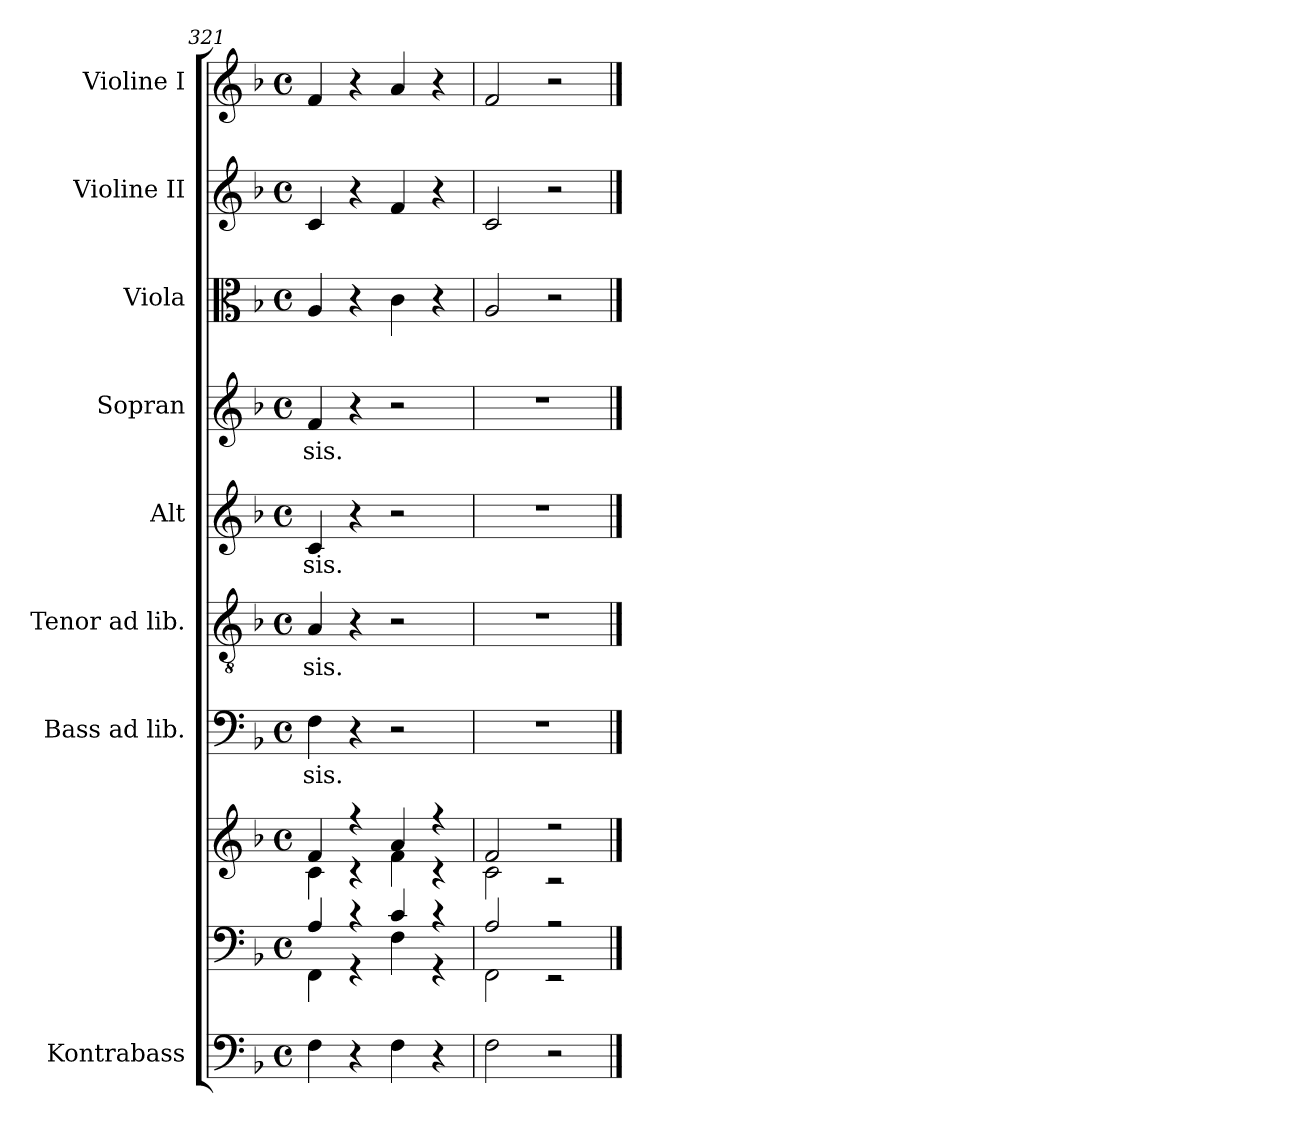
**kern	**kern	**kern	**kern	**text	**kern	**text	**kern	**text	**kern	**text	**kern	**kern	**kern
*part9	*part8	*part8	*part7	*part7	*part6	*part6	*part5	*part5	*part4	*part4	*part3	*part2	*part1
*staff10	*staff9	*staff8	*staff7	*staff7	*staff6	*staff6	*staff5	*staff5	*staff4	*staff4	*staff3	*staff2	*staff1
*I"Kontrabass	*	*	*I"Bass ad lib.	*	*I"Tenor ad lib.	*	*I"Alt	*	*I"Sopran	*	*I"Viola	*I"Violine II	*I"Violine I
*I'Kb.	*	*	*I'B.	*	*I'T.	*	*I'A.	*	*I'S.	*	*I'Vla.	*I'Vl. II	*I'Vl. I
*clefF4	*clefF4	*clefG2	*clefF4	*	*clefGv2	*	*clefG2	*	*clefG2	*	*clefC3	*clefG2	*clefG2
*ITrd7c12	*	*	*	*	*	*	*	*	*	*	*	*	*
*k[b-]	*k[b-]	*k[b-]	*k[b-]	*	*k[b-]	*	*k[b-]	*	*k[b-]	*	*k[b-]	*k[b-]	*k[b-]
*F:	*F:	*F:	*F:	*	*F:	*	*F:	*	*F:	*	*F:	*F:	*F:
*M4/4	*M4/4	*M4/4	*M4/4	*	*M4/4	*	*M4/4	*	*M4/4	*	*M4/4	*M4/4	*M4/4
*met(c)	*met(c)	*met(c)	*met(c)	*	*met(c)	*	*met(c)	*	*met(c)	*	*met(c)	*met(c)	*met(c)
=321	=321	=321	=321	=321	=321	=321	=321	=321	=321	=321	=321	=321	=321
*	*^	*^	*	*	*	*	*	*	*	*	*	*	*
!	!	!	!	!	!	!LO:LY:b	!	!LO:LY:b	!	!LO:LY:b	!	!LO:LY:b	!	!	!
4FF\	4A/	4FF\	4f/	4c\	4F\	-sis.	4A/	-sis.	4c/	-sis.	4f/	-sis.	4A/	4c/	4f/
4r	4r	4r	4r	4r	4r	.	4r	.	4r	.	4r	.	4r	4r	4r
4FF\	4c/	4F\	4a/	4f\	2r	.	2r	.	2r	.	2r	.	4c\	4f/	4a/
4r	4r	4r	4r	4r	.	.	.	.	.	.	.	.	4r	4r	4r
=322	=322	=322	=322	=322	=322	=322	=322	=322	=322	=322	=322	=322	=322	=322	=322
2FF\	2A/	2FF\	2f/	2c\	1r	.	1r	.	1r	.	1r	.	2A/	2c/	2f/
2r	2r	2r	2r	2r	.	.	.	.	.	.	.	.	2r	2r	2r
*	*v	*v	*	*	*	*	*	*	*	*	*	*	*	*	*
*	*	*v	*v	*	*	*	*	*	*	*	*	*	*	*
==	==	==	==	==	==	==	==	==	==	==	==	==	==
*-	*-	*-	*-	*-	*-	*-	*-	*-	*-	*-	*-	*-	*-
